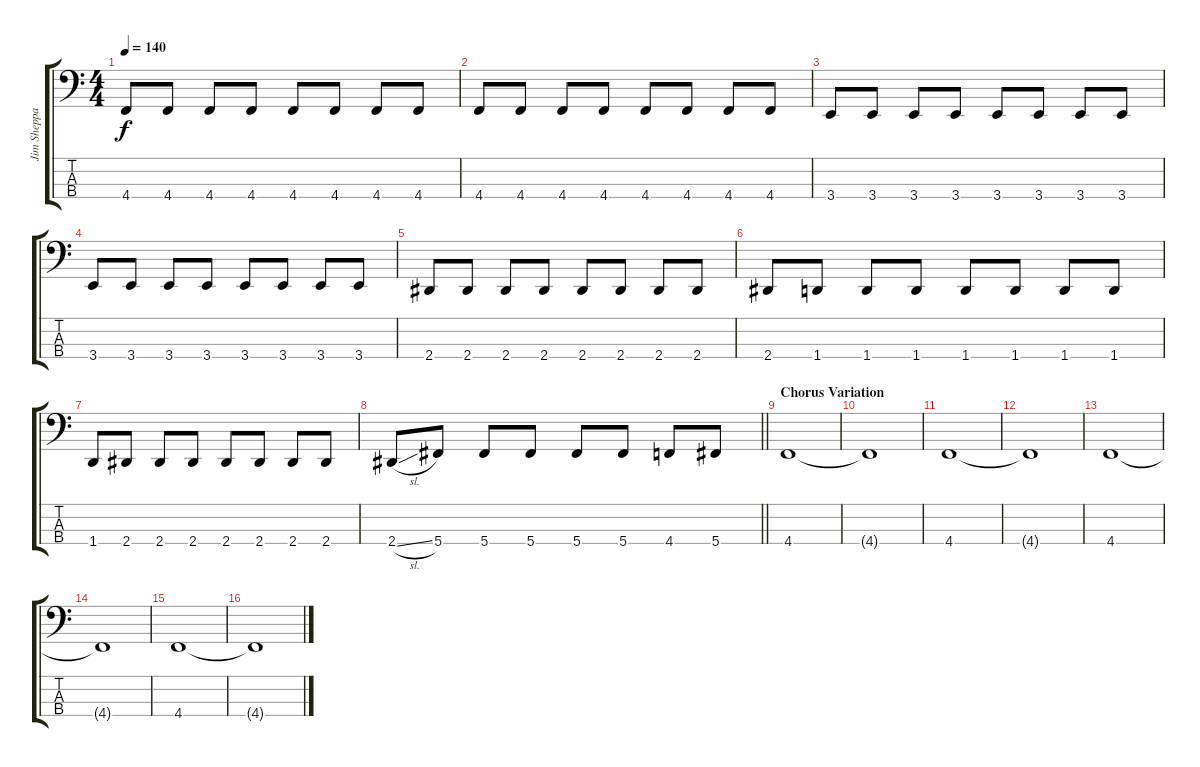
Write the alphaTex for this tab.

\track ("Jim Sheppard" "Jim Sheppa") {instrument electricbasspick}
\staff {score tabs}
\tuning (Gb2 Db2 Ab1 Db1) {hide}
\ts (4 4)
\tempo 140
\clef f4
\ks c
4.4.8{dy f} 4.4.8 4.4.8 4.4.8 4.4.8 4.4.8 4.4.8 4.4.8 |
4.4.8 4.4.8 4.4.8 4.4.8 4.4.8 4.4.8 4.4.8 4.4.8 |
3.4.8 3.4.8 3.4.8 3.4.8 3.4.8 3.4.8 3.4.8 3.4.8 |
3.4.8 3.4.8 3.4.8 3.4.8 3.4.8 3.4.8 3.4.8 3.4.8 |
2.4.8 2.4.8 2.4.8 2.4.8 2.4.8 2.4.8 2.4.8 2.4.8 |
2.4.8 1.4.8 1.4.8 1.4.8 1.4.8 1.4.8 1.4.8 1.4.8 |
1.4.8 2.4.8 2.4.8 2.4.8 2.4.8 2.4.8 2.4.8 2.4.8 |
\barLineRight lightlight
2.4{sl}.8 5.4.8 5.4.8 5.4.8 5.4.8 5.4.8 4.4.8 5.4.8 |
\section ("" "Chorus Variation")
4.4.1 |
4.4{t}.1 |
4.4.1 |
4.4{t}.1 |
4.4.1 |
4.4{t}.1 |
4.4.1 |
4.4{t}.1
